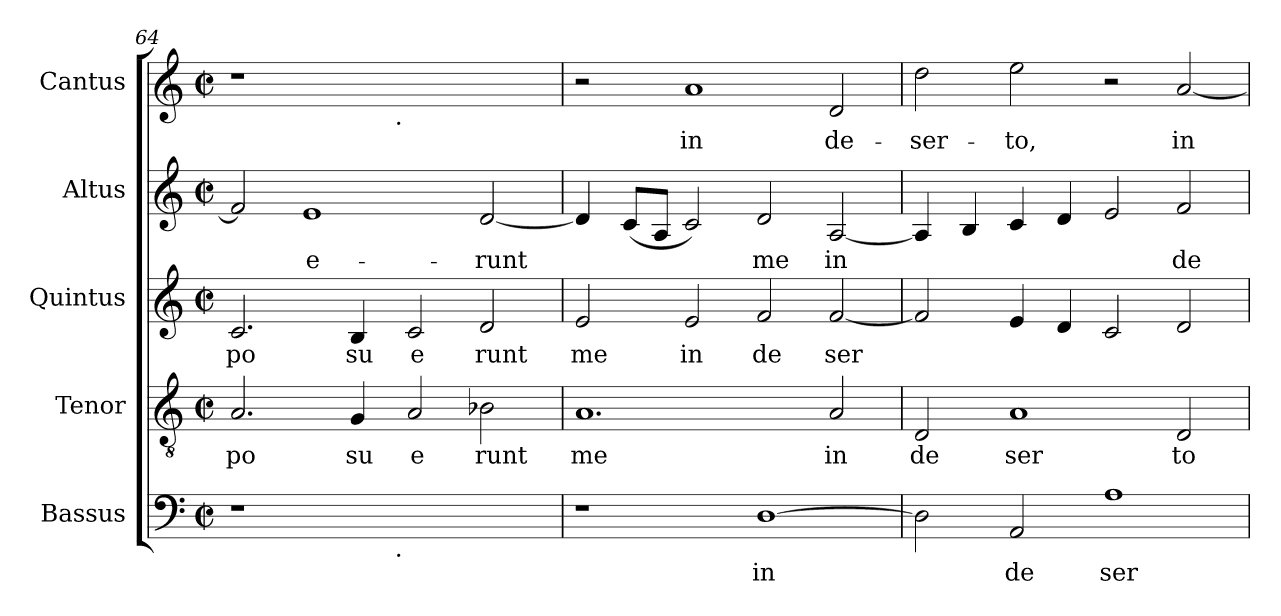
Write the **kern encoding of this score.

**kern	**text	**kern	**text	**kern	**text	**kern	**text	**kern	**text
*part5	*part5	*part4	*part4	*part3	*part3	*part2	*part2	*part1	*part1
*staff5	*staff5	*staff4	*staff4	*staff3	*staff3	*staff2	*staff2	*staff1	*staff1
*I"Bassus	*	*I"Tenor	*	*I"Quintus	*	*I"Altus	*	*I"Cantus	*
!!LO:PB:g=z
*clefF4	*	*clefGv2	*	*clefG2	*	*clefG2	*	*clefG2	*
*k[]	*	*k[]	*	*k[]	*	*k[]	*	*k[]	*
*C:	*	*C:	*	*C:	*	*C:	*	*C:	*
*M2/2	*	*M2/2	*	*M2/2	*	*M2/2	*	*M2/2	*
*met(c|)	*	*met(c|)	*	*met(c|)	*	*met(c|)	*	*met(c|)	*
=64	=64	=64	=64	=64	=64	=64	=64	=64	=64
!	!	!	!LO:LY:b:cj	!	!LO:LY:b:cj	!	!LO:LY:b:cj	!	!
*^	*	*	*	*	*	*	*	*^	*
1r	2ryy	.	2.A/	po	2.c/	po	2f/]	.	1r	2ryy	.
!	!	!	!	!	!	!	!	!LO:LY:b:cj	!	!	!
.	4...ryy	.	.	.	.	.	1e	e-	.	4...ryy	.
!	!	!	!	!LO:LY:b:cj	!	!LO:LY:b:cj	!	!	!	!	!
.	.	.	4G/	su	4B/	su	.	.	.	.	.
!	!	!	!	!	!	!	!	!	!	!LO:TX:b:t=.	!
!	!LO:TX:b:t=.	!	!	!	!	!	!	!	!	!	!
.	1ryy	.	.	.	.	.	.	.	.	1ryy	.
!	!	!	!	!LO:LY:b:cj	!	!LO:LY:b:cj	!	!	!	!	!
1ryy	.	.	2A/	e	2c/	e	.	.	1ryy	.	.
!	!	!	!	!LO:LY:b:cj	!	!LO:LY:b:cj	!	!LO:LY:b:cj	!	!	!
.	.	.	2B-X\	runt	2d/	runt	[<2d/	-runt	.	.	.
.	32ryy	.	.	.	.	.	.	.	.	32ryy	.
=65	=65	=65	=65	=65	=65	=65	=65	=65	=65	=65	=65
!	!	!	!	!LO:LY:b:cj	!	!LO:LY:b:cj	!	!LO:LY:b:cj	!	!	!
*v	*v	*	*	*	*	*	*	*	*v	*v	*
1r	.	1.A	me	2e/	me	4d/]	.	2r	.
!	!	!	!	!	!	!	!LO:LY:b:cj	!	!
.	.	.	.	.	.	(<8c/L	.	.	.
!	!	!	!	!	!	!	!LO:LY:b:cj	!	!
.	.	.	.	.	.	8A/J	.	.	.
!	!	!	!	!	!LO:LY:b:cj	!	!LO:LY:b:cj	!	!LO:LY:b:cj
.	.	.	.	2e/	in	2c/)	.	1a	in
!	!LO:LY:b:cj	!	!	!	!LO:LY:b:cj	!	!LO:LY:b:cj	!	!
[>1D	in	.	.	2f/	de	2d/	me	.	.
!	!	!	!LO:LY:b:cj	!	!LO:LY:b:cj	!	!LO:LY:b:cj	!	!LO:LY:b:cj
.	.	2A/	in	[<2f/	ser	[<2A/	in	2d/	de-
=66	=66	=66	=66	=66	=66	=66	=66	=66	=66
!	!LO:LY:b:cj	!	!LO:LY:b:cj	!	!LO:LY:b:cj	!	!LO:LY:b:cj	!	!LO:LY:b:cj
2D\]	.	2D/	de	2f/]	.	4A/]	.	2dd\	-ser-
!	!	!	!	!	!	!	!LO:LY:b:cj	!	!
.	.	.	.	.	.	4B/	.	.	.
!	!LO:LY:b:cj	!	!LO:LY:b:cj	!	!LO:LY:b:cj	!	!LO:LY:b:cj	!	!LO:LY:b:cj
2AA/	de	1A	ser	4e/	.	4c/	.	2ee\	-to,
!	!	!	!	!	!LO:LY:b:cj	!	!LO:LY:b:cj	!	!
.	.	.	.	4d/	.	4d/	.	.	.
!	!LO:LY:b:cj	!	!	!	!LO:LY:b:cj	!	!LO:LY:b:cj	!	!
1A	ser	.	.	2c/	.	2e/	.	2r	.
!	!	!	!LO:LY:b:cj	!	!LO:LY:b:cj	!	!LO:LY:b:cj	!	!LO:LY:b:cj
.	.	2D/	to	2d/	.	2f/	de-	[<2a/	in
=	=	=	=	=	=	=	=	=	=
*-	*-	*-	*-	*-	*-	*-	*-	*-	*-
